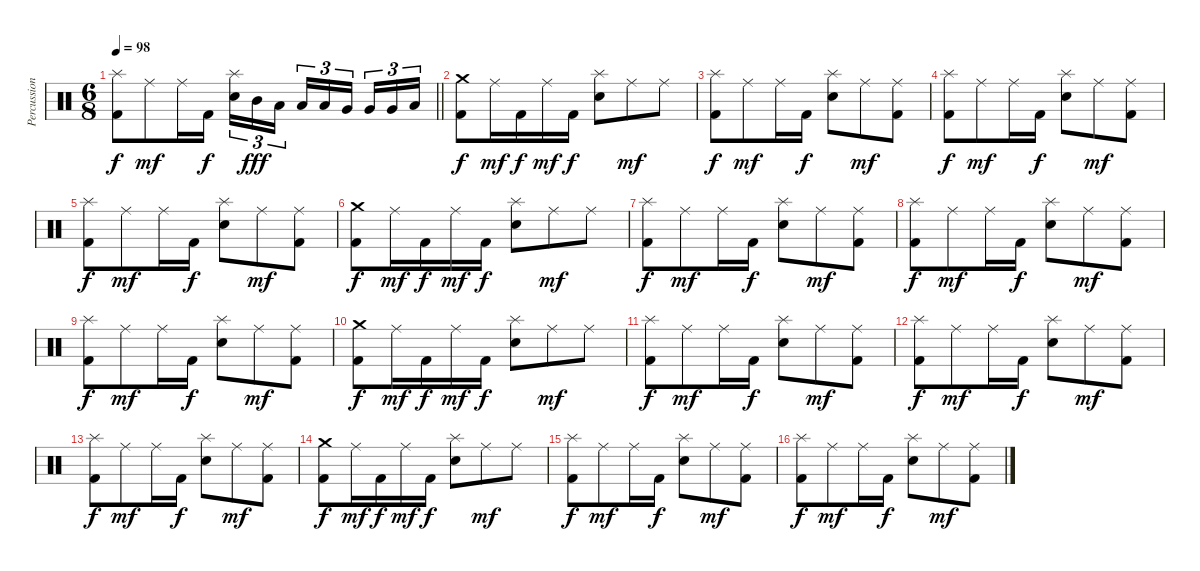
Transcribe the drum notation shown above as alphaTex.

\track ("Percussion" "Percussion") {instrument percussion}
\staff {score}
\articulation defaults
\ts (6 8)
\tempo 98
\clef neutral
\barLineRight lightlight
\ks c
("Splash (hit)" "Kick (hit) 2").8{dy f} "Ride (middle)".8{dy mf} "Ride (middle)".16 "Kick (hit) 2".16{dy f} ("Splash (hit)" "Electric Snare (hit)").16{tu (3 2)} "Mid Tom (hit)".16{tu (3 2) dy fff} "Low Tom (hit)".16{tu (3 2) beam splitsecondary} "Low Tom (hit)".16{tu (3 2)} "Low Tom (hit)".16{tu (3 2)} "Very Low Tom (hit)".16{tu (3 2) beam splitsecondary} "Very Low Tom (hit)".16{tu (3 2)} "Very Low Tom (hit)".16{tu (3 2)} "Low Floor Tom (hit)".16{tu (3 2)} |
("Crash medium (hit)" "Kick (hit) 2").8{dy f} "Ride (middle)".16{dy mf} "Kick (hit) 2".16{dy f} "Ride (middle)".16{dy mf} "Kick (hit) 2".16{dy f} ("Splash (hit)" "Electric Snare (hit)").8 "Ride (middle)".8{dy mf} "Ride (middle)".8 |
("Splash (hit)" "Kick (hit) 2").8{dy f} "Ride (middle)".8{dy mf} "Ride (middle)".16 "Kick (hit) 2".16{dy f} ("Splash (hit)" "Electric Snare (hit)").8 "Ride (middle)".8{dy mf} ("Ride (middle)" "Kick (hit) 2").8 |
("Splash (hit)" "Kick (hit) 2").8{dy f} "Ride (middle)".8{dy mf} "Ride (middle)".16 "Kick (hit) 2".16{dy f} ("Splash (hit)" "Electric Snare (hit)").8 "Ride (middle)".8{dy mf} ("Ride (middle)" "Kick (hit) 2").8 |
("Splash (hit)" "Kick (hit) 2").8{dy f} "Ride (middle)".8{dy mf} "Ride (middle)".16 "Kick (hit) 2".16{dy f} ("Splash (hit)" "Electric Snare (hit)").8 "Ride (middle)".8{dy mf} ("Ride (middle)" "Kick (hit) 2").8 |
("Crash medium (hit)" "Kick (hit) 2").8{dy f} "Ride (middle)".16{dy mf} "Kick (hit) 2".16{dy f} "Ride (middle)".16{dy mf} "Kick (hit) 2".16{dy f} ("Splash (hit)" "Electric Snare (hit)").8 "Ride (middle)".8{dy mf} "Ride (middle)".8 |
("Splash (hit)" "Kick (hit) 2").8{dy f} "Ride (middle)".8{dy mf} "Ride (middle)".16 "Kick (hit) 2".16{dy f} ("Splash (hit)" "Electric Snare (hit)").8 "Ride (middle)".8{dy mf} ("Ride (middle)" "Kick (hit) 2").8 |
("Splash (hit)" "Kick (hit) 2").8{dy f} "Ride (middle)".8{dy mf} "Ride (middle)".16 "Kick (hit) 2".16{dy f} ("Splash (hit)" "Electric Snare (hit)").8 "Ride (middle)".8{dy mf} ("Ride (middle)" "Kick (hit) 2").8 |
("Splash (hit)" "Kick (hit) 2").8{dy f} "Ride (middle)".8{dy mf} "Ride (middle)".16 "Kick (hit) 2".16{dy f} ("Splash (hit)" "Electric Snare (hit)").8 "Ride (middle)".8{dy mf} ("Ride (middle)" "Kick (hit) 2").8 |
("Crash medium (hit)" "Kick (hit) 2").8{dy f} "Ride (middle)".16{dy mf} "Kick (hit) 2".16{dy f} "Ride (middle)".16{dy mf} "Kick (hit) 2".16{dy f} ("Splash (hit)" "Electric Snare (hit)").8 "Ride (middle)".8{dy mf} "Ride (middle)".8 |
("Splash (hit)" "Kick (hit) 2").8{dy f} "Ride (middle)".8{dy mf} "Ride (middle)".16 "Kick (hit) 2".16{dy f} ("Splash (hit)" "Electric Snare (hit)").8 "Ride (middle)".8{dy mf} ("Ride (middle)" "Kick (hit) 2").8 |
("Splash (hit)" "Kick (hit) 2").8{dy f} "Ride (middle)".8{dy mf} "Ride (middle)".16 "Kick (hit) 2".16{dy f} ("Splash (hit)" "Electric Snare (hit)").8 "Ride (middle)".8{dy mf} ("Ride (middle)" "Kick (hit) 2").8 |
("Splash (hit)" "Kick (hit) 2").8{dy f} "Ride (middle)".8{dy mf} "Ride (middle)".16 "Kick (hit) 2".16{dy f} ("Splash (hit)" "Electric Snare (hit)").8 "Ride (middle)".8{dy mf} ("Ride (middle)" "Kick (hit) 2").8 |
("Crash medium (hit)" "Kick (hit) 2").8{dy f} "Ride (middle)".16{dy mf} "Kick (hit) 2".16{dy f} "Ride (middle)".16{dy mf} "Kick (hit) 2".16{dy f} ("Splash (hit)" "Electric Snare (hit)").8 "Ride (middle)".8{dy mf} "Ride (middle)".8 |
("Splash (hit)" "Kick (hit) 2").8{dy f} "Ride (middle)".8{dy mf} "Ride (middle)".16 "Kick (hit) 2".16{dy f} ("Splash (hit)" "Electric Snare (hit)").8 "Ride (middle)".8{dy mf} ("Ride (middle)" "Kick (hit) 2").8 |
("Splash (hit)" "Kick (hit) 2").8{dy f} "Ride (middle)".8{dy mf} "Ride (middle)".16 "Kick (hit) 2".16{dy f} ("Splash (hit)" "Electric Snare (hit)").8 "Ride (middle)".8{dy mf} ("Ride (middle)" "Kick (hit) 2").8
